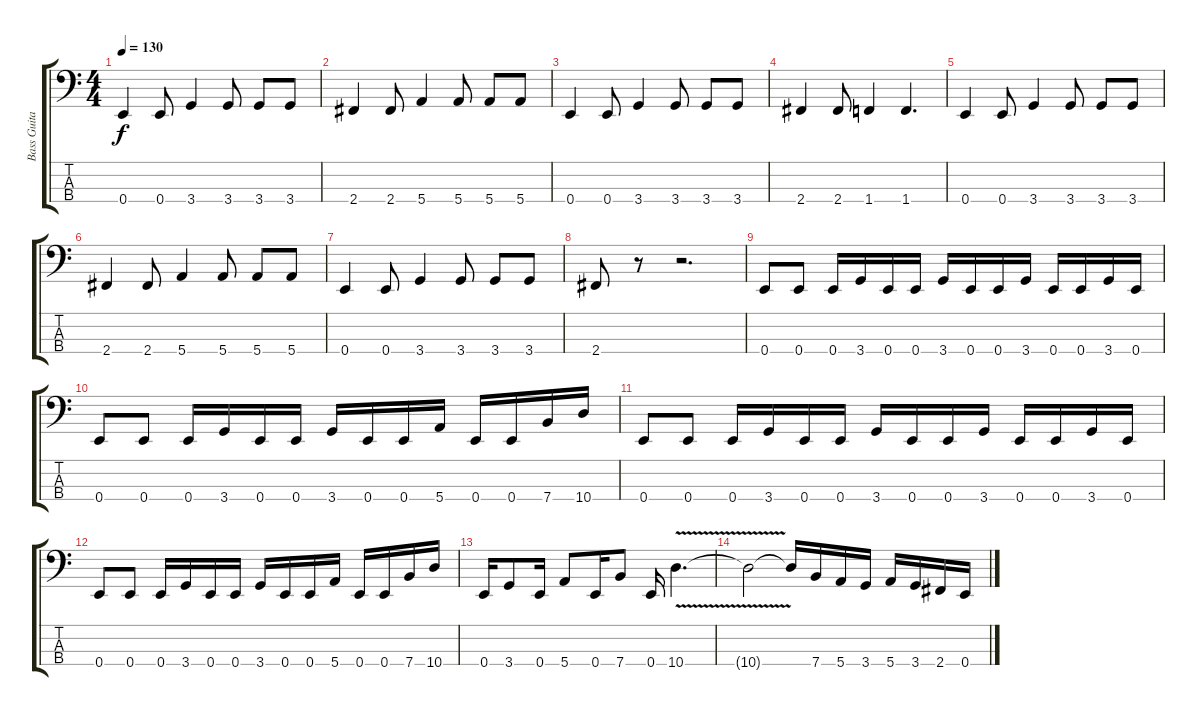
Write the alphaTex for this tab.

\track ("Bass Guitar" "Bass Guita") {instrument electricbasspick}
\staff {score tabs}
\tuning (G2 D2 A1 E1) {hide}
\ts (4 4)
\tempo 130
\clef f4
\ks c
0.4.4{dy f} 0.4.8 3.4.4 3.4.8 3.4.8 3.4.8 |
2.4.4 2.4.8 5.4.4 5.4.8 5.4.8 5.4.8 |
0.4.4 0.4.8 3.4.4 3.4.8 3.4.8 3.4.8 |
2.4.4 2.4.8 1.4.4 1.4.4{d} |
0.4.4 0.4.8 3.4.4 3.4.8 3.4.8 3.4.8 |
2.4.4 2.4.8 5.4.4 5.4.8 5.4.8 5.4.8 |
0.4.4 0.4.8 3.4.4 3.4.8 3.4.8 3.4.8 |
2.4.8 r.8 r.2{d} |
0.4.8 0.4.8 0.4.16 3.4.16 0.4.16 0.4.16 3.4.16 0.4.16 0.4.16 3.4.16 0.4.16 0.4.16 3.4.16 0.4.16 |
0.4.8 0.4.8 0.4.16 3.4.16 0.4.16 0.4.16 3.4.16 0.4.16 0.4.16 5.4.16 0.4.16 0.4.16 7.4.16 10.4.16 |
0.4.8 0.4.8 0.4.16 3.4.16 0.4.16 0.4.16 3.4.16 0.4.16 0.4.16 3.4.16 0.4.16 0.4.16 3.4.16 0.4.16 |
0.4.8 0.4.8 0.4.16 3.4.16 0.4.16 0.4.16 3.4.16 0.4.16 0.4.16 5.4.16 0.4.16 0.4.16 7.4.16 10.4.16 |
0.4.16 3.4.8 0.4.16 5.4.8 0.4.16 7.4.8 0.4.16 10.4{v}.4{d} |
10.4{t}.2 10.4{t}.16 7.4.16 5.4.16 3.4.16 5.4.16 3.4.16 2.4.16 0.4.16
